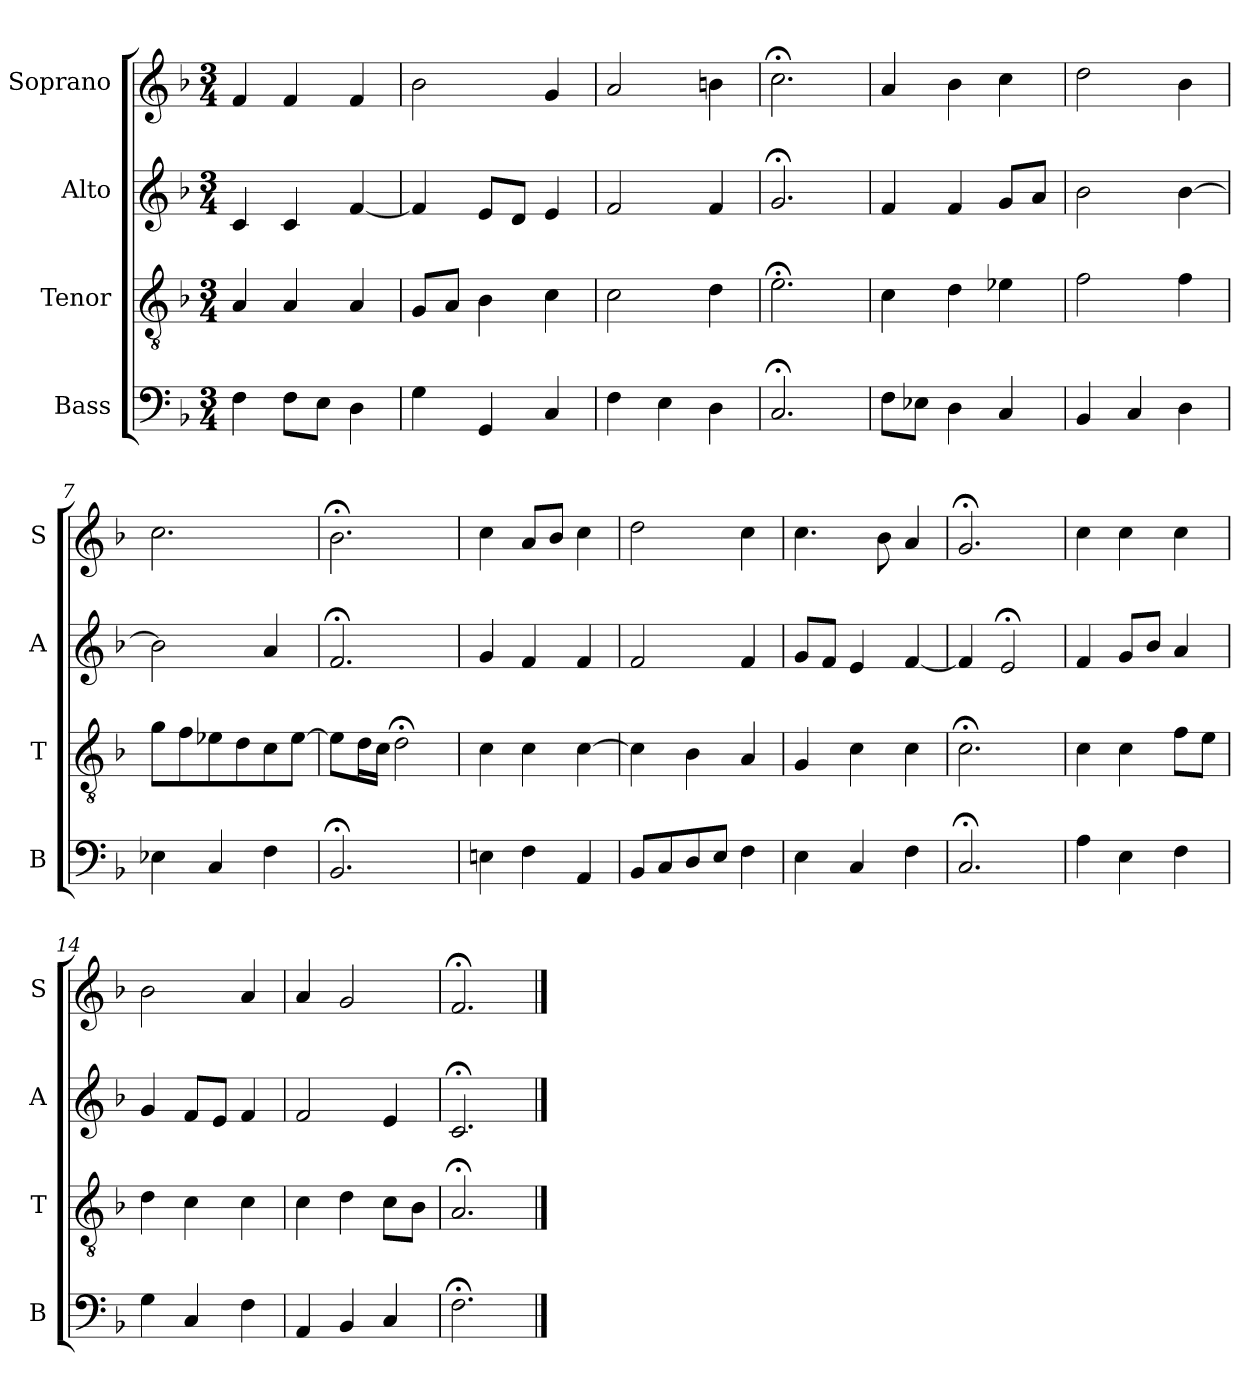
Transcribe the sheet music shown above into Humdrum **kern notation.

**kern	**kern	**kern	**kern
*part4	*part3	*part2	*part1
*staff4	*staff3	*staff2	*staff1
*I"Bass	*I"Tenor	*I"Alto	*I"Soprano
*I'B	*I'T	*I'A	*I'S
*clefF4	*clefGv2	*clefG2	*clefG2
*k[b-]	*k[b-]	*k[b-]	*k[b-]
*F:	*F:	*F:	*F:
*M3/4	*M3/4	*M3/4	*M3/4
*MM100	*MM100	*MM100	*MM100
=1	=1	=1	=1
4F	4A	4c	4f
8FL	4A	4c	4f
8EJ	.	.	.
4D	4A	[4f	4f
=2	=2	=2	=2
4G	8GL	4f]	2b-
.	8AJ	.	.
4GG	4B-	8eL	.
.	.	8dJ	.
4C	4c	4e	4g
=3	=3	=3	=3
4F	2c	2f	2a
4E	.	.	.
4D	4d	4f	4bn
=4	=4	=4	=4
2.C;<	2.e;<	2.g;<	2.cc;<
=5	=5	=5	=5
8FL	4c	4f	4a
8E-XJ	.	.	.
4D	4d	4f	4b-
4C	4e-X	8gL	4cc
.	.	8aJ	.
=6	=6	=6	=6
4BB-	2f	2b-	2dd
4C	.	.	.
4D	4f	[4b-	4b-
=7	=7	=7	=7
4E-X	8gL	2b-]	2.cc
.	8f	.	.
4C	8e-X	.	.
.	8d	.	.
4F	8c	4a	.
.	[8e-J	.	.
=8	=8	=8	=8
2.BB-;<	8e-L]	2.f;<	2.b-;<
.	16dL	.	.
.	16cJJ	.	.
.	2d;<	.	.
=9	=9	=9	=9
4En	4c	4g	4cc
4F	4c	4f	8aL
.	.	.	8b-J
4AA	[4c	4f	4cc
=10	=10	=10	=10
8BB-L	4c]	2f	2dd
8C	.	.	.
8D	4B-	.	.
8EJ	.	.	.
4F	4A	4f	4cc
=11	=11	=11	=11
4E	4G	8gL	4.cc
.	.	8fJ	.
4C	4c	4e	.
.	.	.	8b-
4F	4c	[4f	4a
=12	=12	=12	=12
2.C;<	2.c;<	4f]	2.g;<i
.	.	2e;<i	.
=13	=13	=13	=13
4A	4c	4fi	4cci
4E	4c	8gL	4cc
.	.	8b-J	.
4F	8fL	4a	4cc
.	8eJ	.	.
=14	=14	=14	=14
4G	4d	4g	2b-
4C	4c	8fL	.
.	.	8eJ	.
4F	4c	4f	4a
=15	=15	=15	=15
4AA	4c	2f	4a
4BB-	4d	.	2g
4C	8cL	4e	.
.	8B-J	.	.
=16	=16	=16	=16
2.F;<	2.A;<	2.c;<	2.f;<
==	==	==	==
*-	*-	*-	*-
